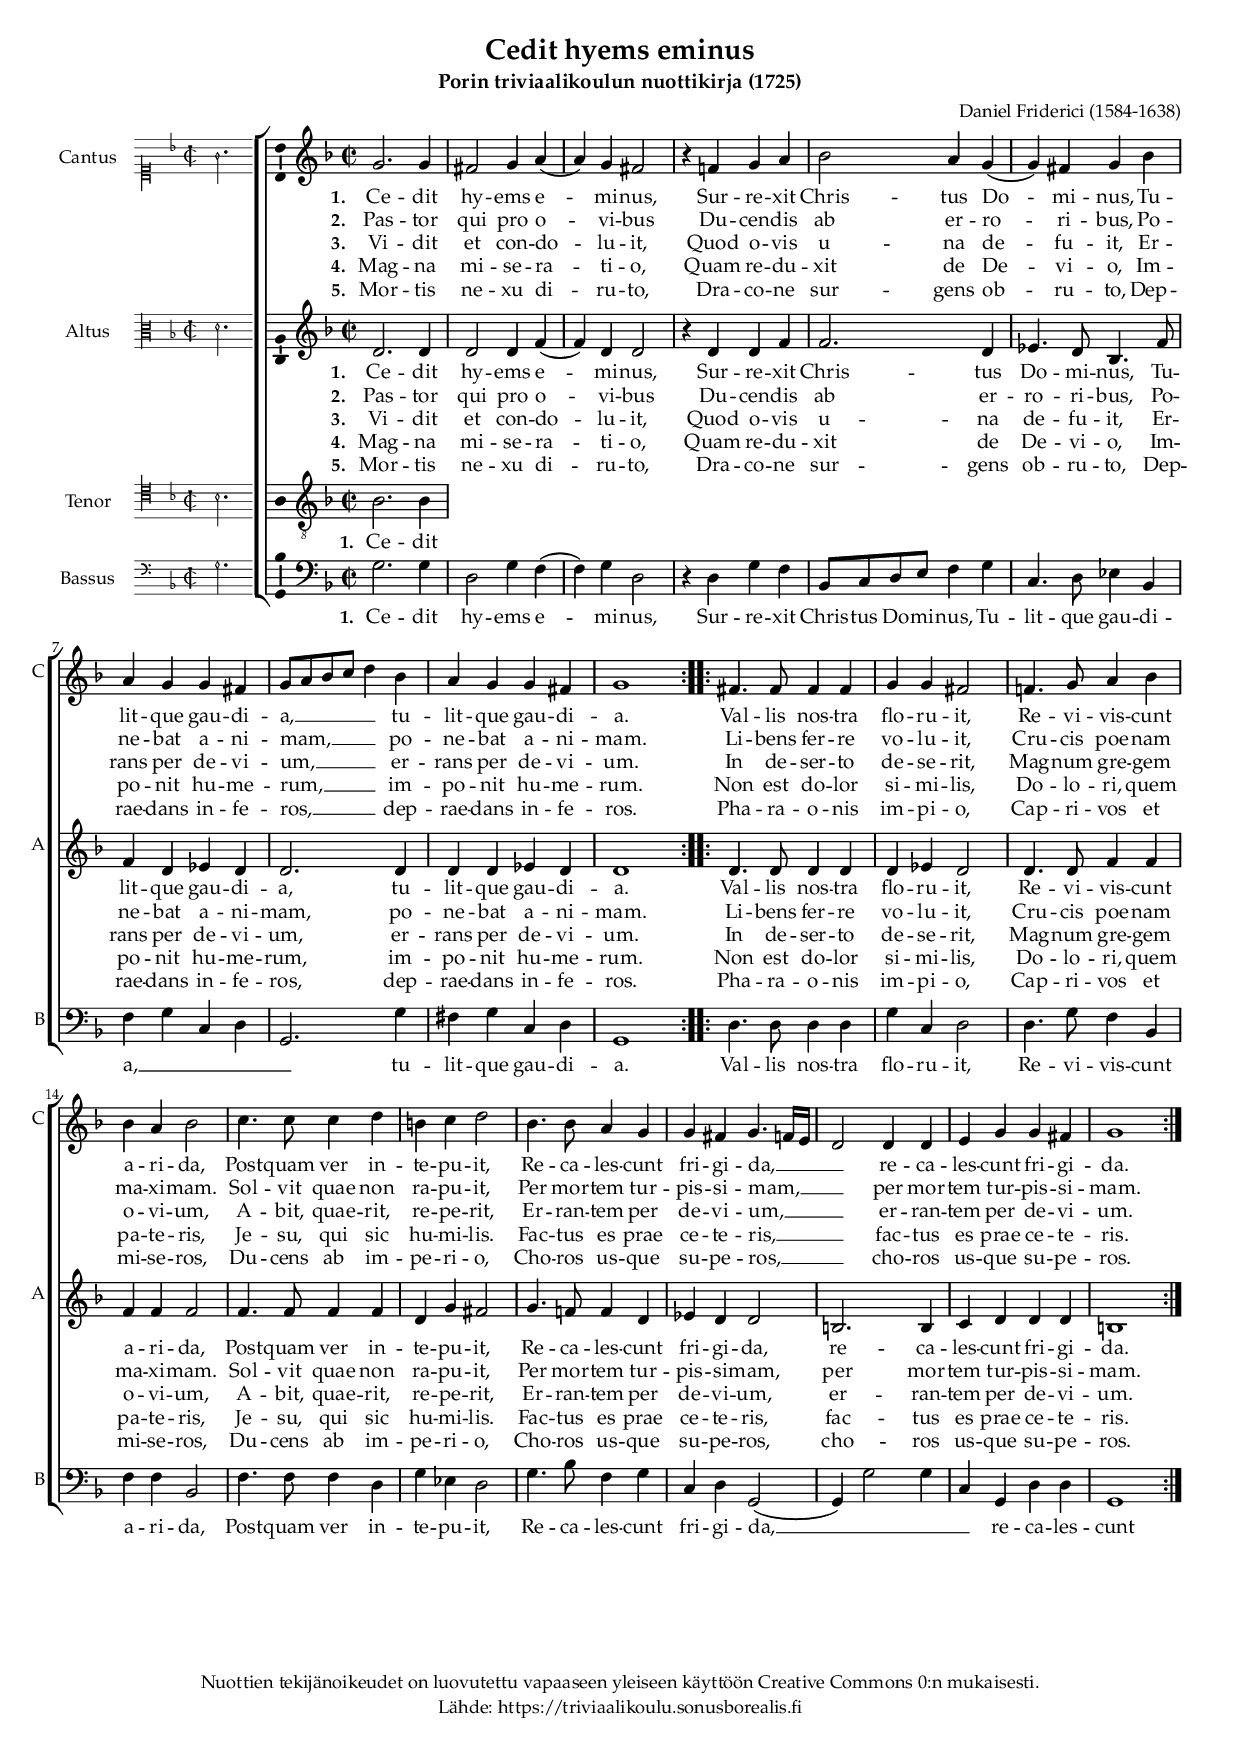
\version "2.19.80"
\include "suomi.ly"

#(set-global-staff-size 16)

global = {
%  \numericTimeSignature
  \time 2/2
%	\set Timing.measureLength = #(ly:make-moment 4/2)
%  \autoBeamOff
  \key d \minor
  \set Staff.midiInstrument = #"voice oohs"
}


SopranoMusic = \relative c'' {
	\set Staff.instrumentName = #"Cantus"
	\set Staff.shortInstrumentName = "C"

	\incipit { \clef "mensural-c1" \key d \minor \time 2/2 g'2. }

  \repeat volta 2 {
  	g2. g4 | fis2 g4 a( | a) g fis2 | r4 f! g a | b2 a4 g( | g) fis g b |
    a g g fis | g8 a b c d4 b | a g g fis | g1 |
  }
  \repeat volta 2 {
    fis4. fis8 fis4 fis | g g fis2 | f!4. g8 a4 b | b a b2 |
    c4. c8 c4 d | h c d2 | b4. b8 a4 g | g fis g4. f16 e |
    d2 d4 d | e g g fis | g1 |
  }
}



AltoMusic = \relative c' {
	\set Staff.instrumentName = #"Altus"
	\set Staff.shortInstrumentName = "A"

	\incipit { \clef "mensural-c3" \key d \minor \time 2/2 d'2. }

  \repeat volta 2 {
	  d2. d4 | d2 d4 f( | f) d d2 | r4 d d f | f2. d4 | es4. d8 b4. f'8 |
    f4 d es d | d2. d4 | d d es d | d1 |
  }
  \repeat volta 2 {
    d4. d8 d4 d | d es d2 | d4. d8 f4 f | f f f2 |
    f4. f8 f4 f | d g fis2 | g4. f!8 f4 d | es d d2 |
    h2. h4 | c d d d | h1 |
  }
}

TenoreMusic = \relative c' {
	\set Staff.instrumentName = #"Tenor"
	\set Staff.shortInstrumentName = "T"

	\incipit { \clef "mensural-c4" \key d \minor \time 2/2 b2. }

	\clef "treble_8"
	b2. b4 |
}

BassMusic = \relative c' {
	\set Staff.instrumentName = #"Bassus"
	\set Staff.shortInstrumentName = "B"

	\incipit { \clef "mensural-f" \key d \minor \time 2/2 g2. }

	\clef bass
  \repeat volta 2 {
  	g2. g4 | d2 g4 f( | f) g d2 | r4 d g f |
    b,8 c d e f4 g | c,4. d8 es4 b |
    f' g c, d | g,2. g'4 | fis g c, d | g,1 |
  }
  \repeat volta 2 {
    d'4. d8 d4 d | g c, d2 | d4. g8 f4 b, | f' f b,2 |
    f'4. f8 f4 d | g es d2 | g4. b8 f4 g |
    c, d g,2( | g4) g'2 g4 | c, g d' d | g,1 |
  }
}

stanzaOneLyrics = \lyricmode {
  \set stanza = #"1. "
	Ce -- dit hy -- ems e -- mi -- nus,
  Sur -- re -- xit Chris -- tus Do -- mi -- nus,
  Tu -- lit -- que gau -- di -- a, __ _ _ _ _
  tu -- lit -- que gau -- di -- a.
  Val -- lis nos -- tra flo -- ru -- it,
  Re -- vi -- vis -- cunt a -- ri -- da,
  Post -- quam ver in -- te -- pu -- it,
  Re -- ca -- les -- cunt fri -- gi -- da, __ _ _ _
  re -- ca -- les -- cunt fri -- gi -- da.
}

stanzaTwoLyrics = \lyricmode {
  \set stanza = #"2. "
  Pas -- tor qui pro o -- vi -- bus
  Du -- cen -- dis ab er -- ro -- ri -- bus,
  Po -- ne -- bat a -- ni -- mam, __ _ _ _ _
  po -- ne -- bat a -- ni -- mam.
  Li -- bens fer -- re vo -- lu -- it,
  Cru -- cis poe -- nam ma -- xi -- mam.
  Sol -- vit quae non ra -- pu -- it,
  Per mor -- tem tur -- pis -- si -- mam, __ _ _ _
  per mor -- tem tur -- pis -- si -- mam.
}

stanzaThreeLyrics = \lyricmode {
  \set stanza = #"3. "
  Vi -- dit et con -- do -- lu -- it,
  Quod o -- vis u -- na de -- fu -- it,
  Er -- rans per de -- vi -- um, __ _ _ _ _
  er -- rans per de -- vi -- um.
  In de -- ser -- to de -- se -- rit,
  Mag -- num gre -- gem o -- vi -- um,
  A -- bit, quae -- rit, re -- pe -- rit,
  Er -- ran -- tem per de -- vi -- um, __ _ _ _
  er -- ran -- tem per de -- vi -- um.
}

stanzaFourLyrics = \lyricmode {
  \set stanza = #"4. "
  Mag -- na mi -- se -- ra -- ti -- o,
  Quam re -- du -- xit de De -- vi -- o,
  Im -- po -- nit hu -- me -- rum, __ _ _ _ _
  im -- po -- nit hu -- me -- rum.
  Non est do -- lor si -- mi -- lis,
  Do -- lo -- ri, quem pa -- te -- ris,
  Je -- su, qui sic hu -- mi -- lis.
  Fac -- tus es prae ce -- te -- ris,  __ _ _ _
  fac -- tus es prae ce -- te -- ris.
}

stanzaFiveLyrics = \lyricmode {
  \set stanza = #"5. "
  Mor -- tis ne -- xu di -- ru -- to,
  Dra -- co -- ne sur -- gens ob -- ru -- to,
  Dep -- rae -- dans in -- fe -- ros, __ _ _ _ _
  dep -- rae -- dans in -- fe -- ros.
  Pha -- ra -- o -- nis im -- pi -- o,
  Cap -- ri -- vos et mi -- se -- ros,
  Du -- cens ab im -- pe -- ri -- o,
  Cho -- ros us -- que su -- pe -- ros, __ _ _ _
  cho -- ros us -- que su -- pe -- ros.
}

stanzaOneLyricsFin = \lyricmode {
  \set stanza = #"1. "
  Tui -- man tal -- ven tau -- co -- mast
  Cans He -- ran cuol -- luist nou -- se -- mast
  I -- loo cax il -- mes -- tyi, __ _ _ _ _
  i -- loo cax il -- mes -- tyi:
  Sitt cuin ke -- vä pen -- seis -- tyi
  Kyl -- met -- ty -- ned läm -- byi -- sit
  Ked -- hod cans caick cu -- cois -- tuit
  Cui -- vet -- tu -- ned vir -- coi -- sit, __ _ _ _
  cui -- vet -- tu -- ned vir -- coi -- sit.
}

stanzaTwoLyricsFin = \lyricmode {
  \set stanza = #"2. "
  Lam -- bai -- tans lu -- nas -- ta -- xens
  Ki -- dhast cauh -- jan ca -- dho -- tu -- xen
  Pai -- men pa -- ni hen -- gens, __ _ _ _ _
  pai -- men pa -- ni hen -- gens.
  Jo -- ta ei hän ryö -- vä -- nyt
  Mie -- le -- läns on ma -- xa -- nut
  Caut -- ta cat -- ke -- ran sur -- man
  Cauh -- jan ris -- tin cuo -- le -- man, __ _ _ _
  Cauh -- jan ris -- tin cuo -- le -- man.
}

stanzaThreeLyricsFin = \lyricmode {
  \set stanza = #"3. "
  Pai -- men täs suu -- rest su -- ri
  Ett lam -- baist y -- xi pois o -- li
  E -- xyn er -- he -- ty -- xin, __ _ _ _ _
  e -- xyn er -- he -- ty -- xin.
  Jät -- täp lau -- man cor -- pe -- hen
  Me -- nep yh -- tä ed -- zi -- män
  E -- xy -- mäst co -- van löy -- täp
  Hart -- joil -- lans sen sä -- lyt -- täp, __ _ _ _
  Hart -- joil -- lans sen sä -- lyt -- täp.
}

stanzaFourLyricsFin = \lyricmode {
  \set stanza = #"4. "
  Ah arm -- jast ar -- mon ha -- luu
  Jong sä pa -- ras pai -- men Je -- su
  Mei -- dhän coh -- tam can -- noid, __ _ _ _ _
  mei -- dhän coh -- tam can -- noid:
  Ei o-le ki -- puu sem -- mois -- ta
  Quins kär -- seid kyll kip -- jäs -- tä
  Tänn tu -- lid näin nöy -- rä -- xi
  Mei -- dhän täh -- tem or -- ja -- xi, __ _ _ _
  mei -- dhän täh -- tem or -- ja -- xi.
}

stanzaFiveLyricsFin = \lyricmode {
  \set stanza = #"5. "
  Cuo -- lon ki -- vud cat -- kai -- sid
  Nos -- tu -- as kär -- men pään pol -- jid
  Hel -- ve -- tin hä -- vi -- tid, __ _ _ _ _
  hel -- ve -- tin hä -- vi -- tid.
  Fan -- gid Pha -- ra-on kä -- dhes -- tä
  Pääs -- tid va -- pax vae -- vaa -- sed
  O -- tid pois or -- ju -- dhes -- ta
  Saa -- tad ty -- ghös tae -- va -- sen, __ _ _ _
  saa -- tad ty -- ghös tae -- va -- sen.
}

% Alto

stanzaOneLyricsAlto = \lyricmode {
  \set stanza = #"1. "
	Ce -- dit hy -- ems e -- mi -- nus,
  Sur -- re -- xit Chris -- tus Do -- mi -- nus,
  Tu -- lit -- que gau -- di -- a,
  tu -- lit -- que gau -- di -- a.
  Val -- lis nos -- tra flo -- ru -- it,
  Re -- vi -- vis -- cunt a -- ri -- da,
  Post -- quam ver in -- te -- pu -- it,
  Re -- ca -- les -- cunt fri -- gi -- da,
  re -- ca -- les -- cunt fri -- gi -- da.
}

stanzaTwoLyricsAlto = \lyricmode {
  \set stanza = #"2. "
  Pas -- tor qui pro o -- vi -- bus
  Du -- cen -- dis ab er -- ro -- ri -- bus,
  Po -- ne -- bat a -- ni -- mam,
  po -- ne -- bat a -- ni -- mam.
  Li -- bens fer -- re vo -- lu -- it,
  Cru -- cis poe -- nam ma -- xi -- mam.
  Sol -- vit quae non ra -- pu -- it,
  Per mor -- tem tur -- pis -- si -- mam,
  per mor -- tem tur -- pis -- si -- mam.
}

stanzaThreeLyricsAlto = \lyricmode {
  \set stanza = #"3. "
  Vi -- dit et con -- do -- lu -- it,
  Quod o -- vis u -- na de -- fu -- it,
  Er -- rans per de -- vi -- um,
  er -- rans per de -- vi -- um.
  In de -- ser -- to de -- se -- rit,
  Mag -- num gre -- gem o -- vi -- um,
  A -- bit, quae -- rit, re -- pe -- rit,
  Er -- ran -- tem per de -- vi -- um,
  er -- ran -- tem per de -- vi -- um.
}

stanzaFourLyricsAlto = \lyricmode {
  \set stanza = #"4. "
  Mag -- na mi -- se -- ra -- ti -- o,
  Quam re -- du -- xit de De -- vi -- o,
  Im -- po -- nit hu -- me -- rum,
  im -- po -- nit hu -- me -- rum.
  Non est do -- lor si -- mi -- lis,
  Do -- lo -- ri, quem pa -- te -- ris,
  Je -- su, qui sic hu -- mi -- lis.
  Fac -- tus es prae ce -- te -- ris,
  fac -- tus es prae ce -- te -- ris.
}

stanzaFiveLyricsAlto = \lyricmode {
  \set stanza = #"5. "
  Mor -- tis ne -- xu di -- ru -- to,
  Dra -- co -- ne sur -- gens ob -- ru -- to,
  Dep -- rae -- dans in -- fe -- ros,
  dep -- rae -- dans in -- fe -- ros.
  Pha -- ra -- o -- nis im -- pi -- o,
  Cap -- ri -- vos et mi -- se -- ros,
  Du -- cens ab im -- pe -- ri -- o,
  Cho -- ros us -- que su -- pe -- ros,
  cho -- ros us -- que su -- pe -- ros.
}

stanzaOneLyricsAltoFin = \lyricmode {
  \set stanza = #"1. "
  Tui -- man tal -- ven tau -- co -- mast
  Cans He -- ran cuol -- luist nou -- se -- mast
  I -- loo cax il -- mes -- tyi,
  i -- loo cax il -- mes -- tyi:
  Sitt cuin ke -- vä pen -- seis -- tyi
  Kyl -- met -- ty -- ned läm -- byi -- sit
  Ked -- hod cans caick cu -- cois -- tuit
  Cui -- vet -- tu -- ned vir -- coi -- sit,
  cui -- vet -- tu -- ned vir -- coi -- sit.
}

stanzaTwoLyricsAltoFin = \lyricmode {
  \set stanza = #"2. "
  Lam -- bai -- tans lu -- nas -- ta -- xens
  Ki -- dhast cauh -- jan ca -- dho -- tu -- xen
  Pai -- men pa -- ni hen -- gens,
  pai -- men pa -- ni hen -- gens.
  Jo -- ta ei hän ryö -- vä -- nyt
  Mie -- le -- läns on ma -- xa -- nut
  Caut -- ta cat -- ke -- ran sur -- man
  Cauh -- jan ris -- tin cuo -- le -- man,
  Cauh -- jan ris -- tin cuo -- le -- man.
}

stanzaThreeLyricsAltoFin = \lyricmode {
  \set stanza = #"3. "
  Pai -- men täs suu -- rest su -- ri
  Ett lam -- baist y -- xi pois o -- li
  E -- xyn er -- he -- ty -- xin,
  e -- xyn er -- he -- ty -- xin.
  Jät -- täp lau -- man cor -- pe -- hen
  Me -- nep yh -- tä ed -- zi -- män
  E -- xy -- mäst co -- van löy -- täp
  Hart -- joil -- lans sen sä -- lyt -- täp,
  Hart -- joil -- lans sen sä -- lyt -- täp.
}

stanzaFourLyricsAltoFin = \lyricmode {
  \set stanza = #"4. "
  Ah arm -- jast ar -- mon ha -- luu
  Jong sä pa -- ras pai -- men Je -- su
  Mei -- dhän coh -- tam can -- noid,
  mei -- dhän coh -- tam can -- noid:
  Ei o-le ki -- puu sem -- mois -- ta
  Quins kär -- seid kyll kip -- jäs -- tä
  Tänn tu -- lid näin nöy -- rä -- xi
  Mei -- dhän täh -- tem or -- ja -- xi,
  mei -- dhän täh -- tem or -- ja -- xi.
}

stanzaFiveLyricsAltoFin = \lyricmode {
  \set stanza = #"5. "
  Cuo -- lon ki -- vud cat -- kai -- sid
  Nos -- tu -- as kär -- men pään pol -- jid
  Hel -- ve -- tin hä -- vi -- tid,
  hel -- ve -- tin hä -- vi -- tid.
  Fan -- gid Pha -- ra-on kä -- dhes -- tä
  Pääs -- tid va -- pax vae -- vaa -- sed
  O -- tid pois or -- ju -- dhes -- ta
  Saa -- tad ty -- ghös tae -- va -- sen,
  saa -- tad ty -- ghös tae -- va -- sen.
}

\include "cedit-hyems-eminus.header.ily"


\score {
  \new ChoirStaff <<
    \new Staff <<
      \new Voice = "Soprano" {
		    \global
        \SopranoMusic
      }
     \new Lyrics \lyricsto "Soprano" {
       \stanzaOneLyrics
     }
     \new Lyrics \lyricsto "Soprano" {
       \stanzaTwoLyrics
     }
     \new Lyrics \lyricsto "Soprano" {
       \stanzaThreeLyrics
     }
     \new Lyrics \lyricsto "Soprano" {
       \stanzaFourLyrics
     }
     \new Lyrics \lyricsto "Soprano" {
       \stanzaFiveLyrics
     }
    >>
    \new Staff <<
      \new Voice = "Alto" {
        \global
        \AltoMusic
      }
     \new Lyrics \lyricsto "Alto" {
       \stanzaOneLyricsAlto
     }
     \new Lyrics \lyricsto "Alto" {
       \stanzaTwoLyricsAlto
     }
     \new Lyrics \lyricsto "Alto" {
       \stanzaThreeLyricsAlto
     }
     \new Lyrics \lyricsto "Alto" {
       \stanzaFourLyricsAlto
     }
     \new Lyrics \lyricsto "Alto" {
       \stanzaFiveLyricsAlto
     }
    >>
    \new Staff <<
      \new Voice = "Tenore" {
        \global
        \TenoreMusic
      }
      \new Lyrics \lyricsto "Tenore" {
       \stanzaOneLyrics
      }
    >>
    \new Staff <<
      \new Voice = "Bass" {
        \global
        \BassMusic
      }
      \new Lyrics \lyricsto "Bass" {
       \stanzaOneLyrics
      }
    >>
  >>
  \midi {
    \tempo 4 = 160
  }
  \layout {
    \context {
      \Voice
      \consists "Ambitus_engraver"
    }
    indent = 3.5\cm
    incipit-width = 2\cm
    \context {
     \Staff \RemoveEmptyStaves
   }
    \context {
     \Score
     \override VerticalAxisGroup.remove-first = ##t
    }
  }
}
